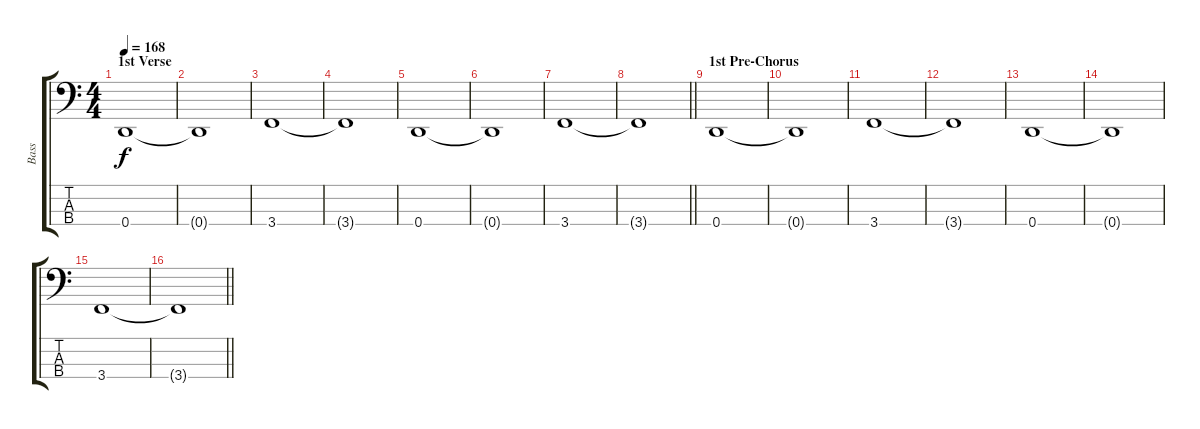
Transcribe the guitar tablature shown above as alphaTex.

\track ("Bass" "Bass") {instrument electricbassfinger}
\staff {score tabs}
\tuning (G2 D2 A1 D1) {hide}
\ts (4 4)
\section ("" "1st Verse")
\tempo 168
\clef f4
\ks c
0.4.1{dy f} |
0.4{t}.1 |
3.4.1 |
3.4{t}.1 |
0.4.1 |
0.4{t}.1 |
3.4.1 |
\barLineRight lightlight
3.4{t}.1 |
\section ("" "1st Pre-Chorus")
0.4.1 |
0.4{t}.1 |
3.4.1 |
3.4{t}.1 |
0.4.1 |
0.4{t}.1 |
3.4.1 |
\barLineRight lightlight
3.4{t}.1
